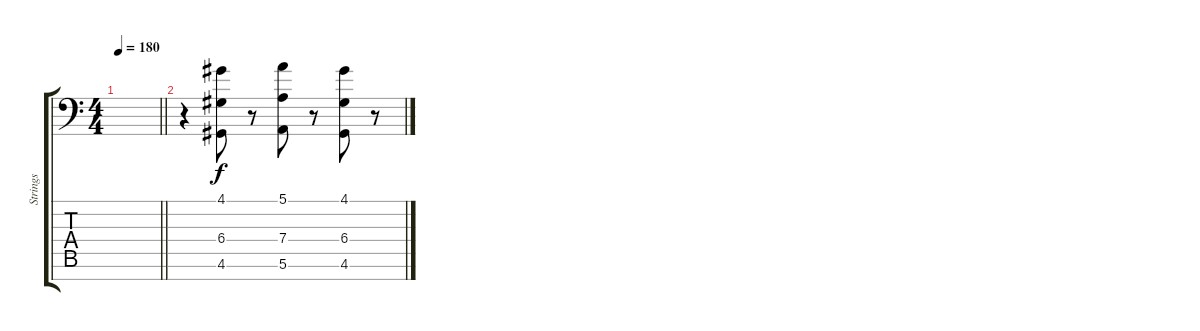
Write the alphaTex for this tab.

\track ("Strings" "Strings") {instrument tremolostrings}
\staff {score tabs}
\tuning (E4 B3 G3 D3 A2 E2 A1) {hide}
\ts (4 4)
\tempo 180
\clef f4
\barLineRight lightlight
\ks c
|
r.4 (4.1 6.4 4.6).8 r.8 (5.1 7.4 5.6).8 r.8 (4.1 6.4 4.6).8 r.8
